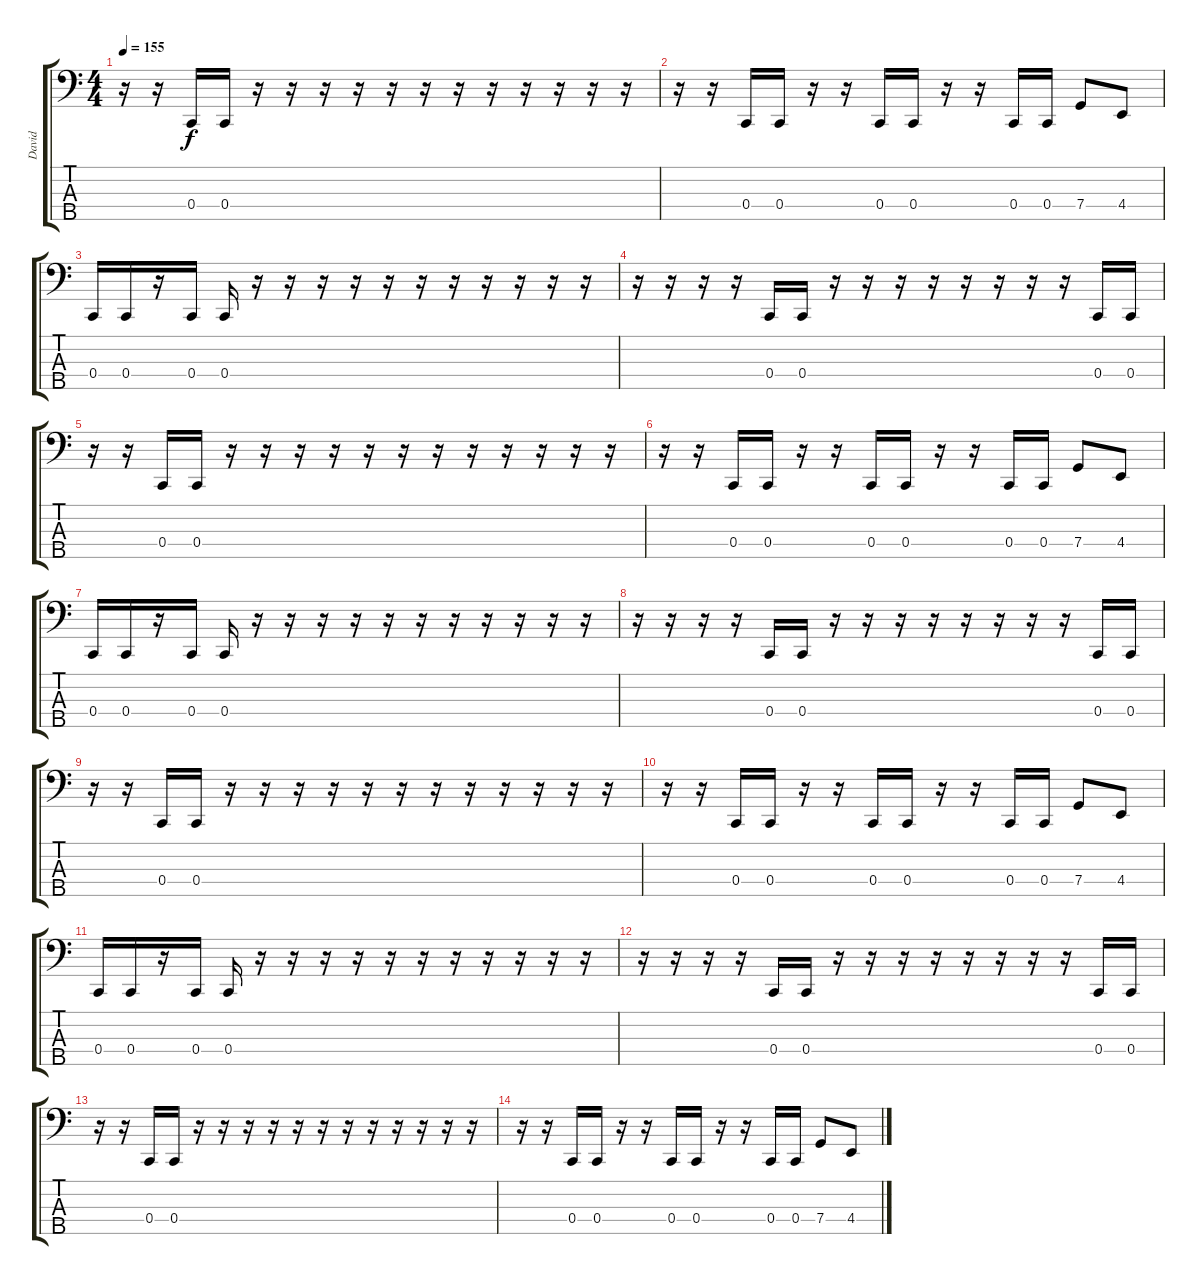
\track ("David" "David") {instrument electricbasspick}
\staff {score tabs}
\tuning (F2 C2 G1 C1 A0) {hide}
\ts (4 4)
\tempo 155
\clef f4
\ks c
r.16{dy f} r.16 0.4.16 0.4.16 r.16 r.16 r.16 r.16 r.16 r.16 r.16 r.16 r.16 r.16 r.16 r.16 |
r.16 r.16 0.4.16 0.4.16 r.16 r.16 0.4.16 0.4.16 r.16 r.16 0.4.16 0.4.16 7.4.8 4.4.8 |
0.4.16 0.4.16 r.16 0.4.16 0.4.16 r.16 r.16 r.16 r.16 r.16 r.16 r.16 r.16 r.16 r.16 r.16 |
r.16 r.16 r.16 r.16 0.4.16 0.4.16 r.16 r.16 r.16 r.16 r.16 r.16 r.16 r.16 0.4.16 0.4.16 |
r.16 r.16 0.4.16 0.4.16 r.16 r.16 r.16 r.16 r.16 r.16 r.16 r.16 r.16 r.16 r.16 r.16 |
r.16 r.16 0.4.16 0.4.16 r.16 r.16 0.4.16 0.4.16 r.16 r.16 0.4.16 0.4.16 7.4.8 4.4.8 |
0.4.16 0.4.16 r.16 0.4.16 0.4.16 r.16 r.16 r.16 r.16 r.16 r.16 r.16 r.16 r.16 r.16 r.16 |
r.16 r.16 r.16 r.16 0.4.16 0.4.16 r.16 r.16 r.16 r.16 r.16 r.16 r.16 r.16 0.4.16 0.4.16 |
r.16 r.16 0.4.16 0.4.16 r.16 r.16 r.16 r.16 r.16 r.16 r.16 r.16 r.16 r.16 r.16 r.16 |
r.16 r.16 0.4.16 0.4.16 r.16 r.16 0.4.16 0.4.16 r.16 r.16 0.4.16 0.4.16 7.4.8 4.4.8 |
0.4.16 0.4.16 r.16 0.4.16 0.4.16 r.16 r.16 r.16 r.16 r.16 r.16 r.16 r.16 r.16 r.16 r.16 |
r.16 r.16 r.16 r.16 0.4.16 0.4.16 r.16 r.16 r.16 r.16 r.16 r.16 r.16 r.16 0.4.16 0.4.16 |
r.16 r.16 0.4.16 0.4.16 r.16 r.16 r.16 r.16 r.16 r.16 r.16 r.16 r.16 r.16 r.16 r.16 |
r.16 r.16 0.4.16 0.4.16 r.16 r.16 0.4.16 0.4.16 r.16 r.16 0.4.16 0.4.16 7.4.8 4.4.8
